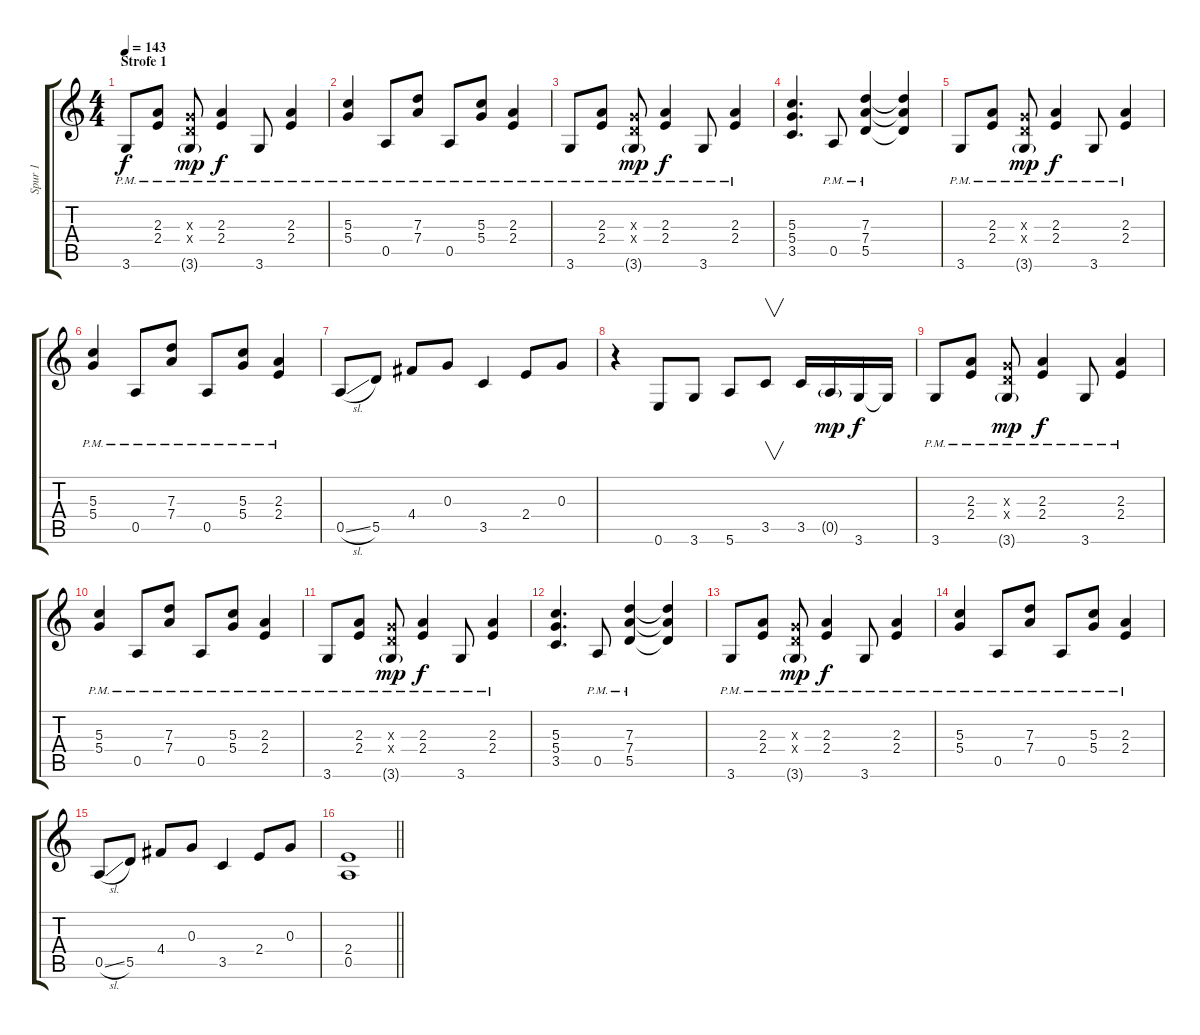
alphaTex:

\track ("Spur 1" "Spur 1") {instrument distortionguitar}
\staff {score tabs}
\tuning (E4 B3 G3 D3 A2 E2) {hide}
\ts (4 4)
\section ("" "Strofe 1")
\tempo 143
\clef g2
\ks c
3.6{pm}.8{dy f} (2.3{pm} 2.4{pm}).8 (0.3{x} 0.4{x} 3.6{g pm}).8{dy mp} (2.3{pm} 2.4{pm}).4{dy f} 3.6{pm}.8 (2.3{pm} 2.4{pm}).4 |
(5.3{pm} 5.4{pm}).4 0.5{pm}.8 (7.3{pm} 7.4{pm}).8 0.5{pm}.8 (5.3{pm} 5.4{pm}).8 (2.3{pm} 2.4{pm}).4 |
3.6{pm}.8 (2.3{pm} 2.4{pm}).8 (0.3{x} 0.4{x} 3.6{g pm}).8{dy mp} (2.3{pm} 2.4{pm}).4{dy f} 3.6{pm}.8 (2.3{pm} 2.4{pm}).4 |
(5.3 5.4 3.5).4{d} 0.5{pm}.8 (7.3{pm} 7.4{pm} 5.5{pm}).4 (7.3{t} 7.4{t} 5.5{t}).4 |
3.6{pm}.8 (2.3{pm} 2.4{pm}).8 (0.3{x} 0.4{x} 3.6{g pm}).8{dy mp} (2.3{pm} 2.4{pm}).4{dy f} 3.6{pm}.8 (2.3{pm} 2.4{pm}).4 |
(5.3{pm} 5.4{pm}).4 0.5{pm}.8 (7.3{pm} 7.4{pm}).8 0.5{pm}.8 (5.3{pm} 5.4{pm}).8 (2.3{pm} 2.4{pm}).4 |
0.5{sl}.8 5.5.8 4.4.8 0.3.8 3.5.4 2.4.8 0.3.8 |
r.4 0.6.8 3.6.8 5.6.8 3.5.8{v} 3.5.16 0.5{g}.16{dy mp} 3.6.16{dy f} 3.6{t}.16 |
3.6{pm}.8 (2.3{pm} 2.4{pm}).8 (0.3{x} 0.4{x} 3.6{g pm}).8{dy mp} (2.3{pm} 2.4{pm}).4{dy f} 3.6{pm}.8 (2.3{pm} 2.4{pm}).4 |
(5.3{pm} 5.4{pm}).4 0.5{pm}.8 (7.3{pm} 7.4{pm}).8 0.5{pm}.8 (5.3{pm} 5.4{pm}).8 (2.3{pm} 2.4{pm}).4 |
3.6{pm}.8 (2.3{pm} 2.4{pm}).8 (0.3{x} 0.4{x} 3.6{g pm}).8{dy mp} (2.3{pm} 2.4{pm}).4{dy f} 3.6{pm}.8 (2.3{pm} 2.4{pm}).4 |
(5.3 5.4 3.5).4{d} 0.5{pm}.8 (7.3{pm} 7.4{pm} 5.5{pm}).4 (7.3{t} 7.4{t} 5.5{t}).4 |
3.6{pm}.8 (2.3{pm} 2.4{pm}).8 (0.3{x} 0.4{x} 3.6{g pm}).8{dy mp} (2.3{pm} 2.4{pm}).4{dy f} 3.6{pm}.8 (2.3{pm} 2.4{pm}).4 |
(5.3{pm} 5.4{pm}).4 0.5{pm}.8 (7.3{pm} 7.4{pm}).8 0.5{pm}.8 (5.3{pm} 5.4{pm}).8 (2.3{pm} 2.4{pm}).4 |
0.5{sl}.8 5.5.8 4.4.8 0.3.8 3.5.4 2.4.8 0.3.8 |
\barLineRight lightlight
(2.4 0.5).1
